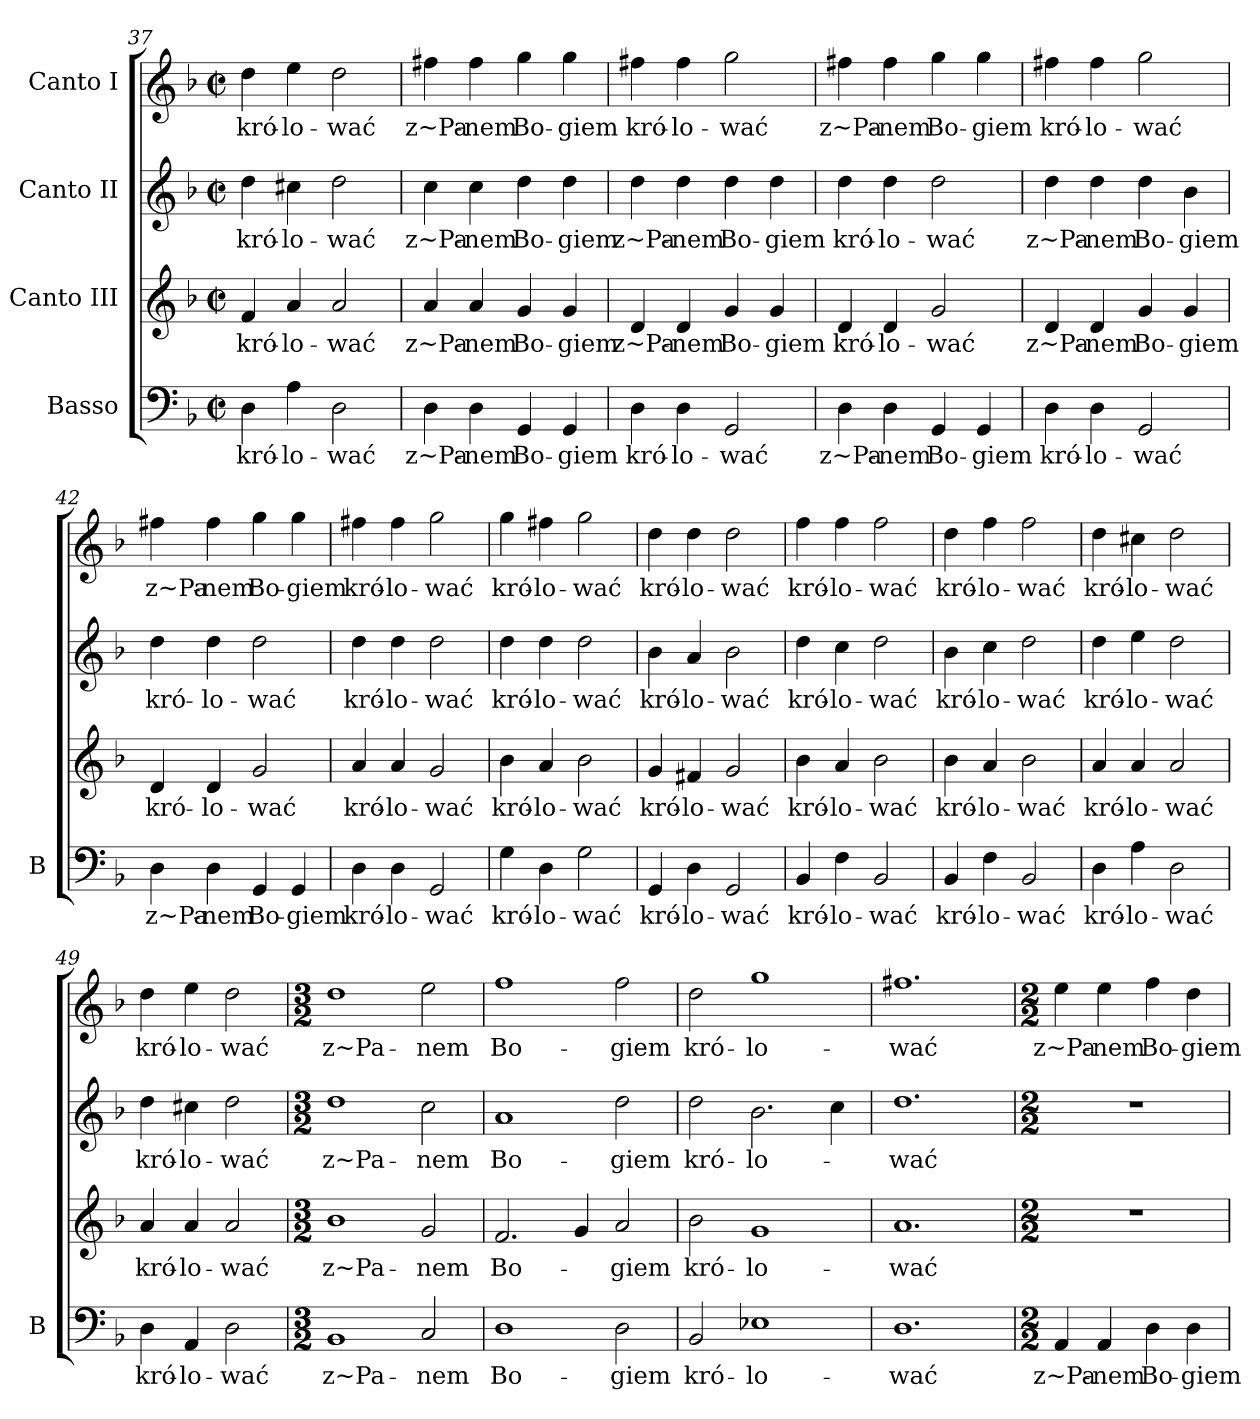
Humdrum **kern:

**kern	**text	**kern	**text	**kern	**text	**kern	**text
*part4	*part4	*part3	*part3	*part2	*part2	*part1	*part1
*staff4	*staff4	*staff3	*staff3	*staff2	*staff2	*staff1	*staff1
*I"Basso	*	*I"Canto III	*	*I"Canto II	*	*I"Canto I	*
*I'B	*	*	*	*	*	*	*
*clefF4	*	*clefG2	*	*clefG2	*	*clefG2	*
*k[b-]	*	*k[b-]	*	*k[b-]	*	*k[b-]	*
*M2/2	*	*M2/2	*	*M2/2	*	*M2/2	*
*met(c|)	*	*met(c|)	*	*met(c|)	*	*met(c|)	*
=37	=37	=37	=37	=37	=37	=37	=37
4D\	kró-	4f/	kró-	4dd\	kró-	4dd\	kró-
4A\	-lo-	4a/	-lo-	4cc#X\	-lo-	4ee\	-lo-
2D\	-wać	2a/	-wać	2dd\	-wać	2dd\	-wać
=38	=38	=38	=38	=38	=38	=38	=38
4D\	z~Pa-	4a/	z~Pa-	4cc\	z~Pa-	4ff#X\	z~Pa-
4D\	-nem	4a/	-nem	4cc\	-nem	4ff#\	-nem
4GG/	Bo-	4g/	Bo-	4dd\	Bo-	4gg\	Bo-
4GG/	-giem	4g/	-giem	4dd\	-giem	4gg\	-giem
=39	=39	=39	=39	=39	=39	=39	=39
4D\	kró-	4d/	z~Pa-	4dd\	z~Pa-	4ff#X\	kró-
4D\	-lo-	4d/	-nem	4dd\	-nem	4ff#\	-lo-
2GG/	-wać	4g/	Bo-	4dd\	Bo-	2gg\	-wać
.	.	4g/	-giem	4dd\	-giem	.	.
=40	=40	=40	=40	=40	=40	=40	=40
4D\	z~Pa-	4d/	kró-	4dd\	kró-	4ff#X\	z~Pa-
4D\	-nem	4d/	-lo-	4dd\	-lo-	4ff#\	-nem
4GG/	Bo-	2g/	-wać	2dd\	-wać	4gg\	Bo-
4GG/	-giem	.	.	.	.	4gg\	-giem
=41	=41	=41	=41	=41	=41	=41	=41
4D\	kró-	4d/	z~Pa-	4dd\	z~Pa-	4ff#X\	kró-
4D\	-lo-	4d/	-nem	4dd\	-nem	4ff#\	-lo-
2GG/	-wać	4g/	Bo-	4dd\	Bo-	2gg\	-wać
.	.	4g/	-giem	4b-\	-giem	.	.
=42	=42	=42	=42	=42	=42	=42	=42
4D\	z~Pa-	4d/	kró-	4dd\	kró-	4ff#X\	z~Pa-
4D\	-nem	4d/	-lo-	4dd\	-lo-	4ff#\	-nem
4GG/	Bo-	2g/	-wać	2dd\	-wać	4gg\	Bo-
4GG/	-giem	.	.	.	.	4gg\	-giem
=43	=43	=43	=43	=43	=43	=43	=43
4D\	kró-	4a/	kró-	4dd\	kró-	4ff#X\	kró-
4D\	-lo-	4a/	-lo-	4dd\	-lo-	4ff#\	-lo-
2GG/	-wać	2g/	-wać	2dd\	-wać	2gg\	-wać
=44	=44	=44	=44	=44	=44	=44	=44
4G\	kró-	4b-\	kró-	4dd\	kró-	4gg\	kró-
4D\	-lo-	4a/	-lo-	4dd\	-lo-	4ff#X\	-lo-
2G\	-wać	2b-\	-wać	2dd\	-wać	2gg\	-wać
=45	=45	=45	=45	=45	=45	=45	=45
4GG/	kró-	4g/	kró-	4b-\	kró-	4dd\	kró-
4D\	-lo-	4f#X/	-lo-	4a/	-lo-	4dd\	-lo-
2GG/	-wać	2g/	-wać	2b-\	-wać	2dd\	-wać
=46	=46	=46	=46	=46	=46	=46	=46
4BB-/	kró-	4b-\	kró-	4dd\	kró-	4ff\	kró-
4F\	-lo-	4a/	-lo-	4cc\	-lo-	4ff\	-lo-
2BB-/	-wać	2b-\	-wać	2dd\	-wać	2ff\	-wać
=47	=47	=47	=47	=47	=47	=47	=47
4BB-/	kró-	4b-\	kró-	4b-\	kró-	4dd\	kró-
4F\	-lo-	4a/	-lo-	4cc\	-lo-	4ff\	-lo-
2BB-/	-wać	2b-\	-wać	2dd\	-wać	2ff\	-wać
=48	=48	=48	=48	=48	=48	=48	=48
4D\	kró-	4a/	kró-	4dd\	kró-	4dd\	kró-
4A\	-lo-	4a/	-lo-	4ee\	-lo-	4cc#X\	-lo-
2D\	-wać	2a/	-wać	2dd\	-wać	2dd\	-wać
=49	=49	=49	=49	=49	=49	=49	=49
4D\	kró-	4a/	kró-	4dd\	kró-	4dd\	kró-
4AA/	-lo-	4a/	-lo-	4cc#X\	-lo-	4ee\	-lo-
2D\	-wać	2a/	-wać	2dd\	-wać	2dd\	-wać
=50	=50	=50	=50	=50	=50	=50	=50
*M3/2	*	*M3/2	*	*M3/2	*	*M3/2	*
1BB-	z~Pa-	1b-	z~Pa-	1dd	z~Pa-	1dd	z~Pa-
2C/	-nem	2g/	-nem	2cc\	-nem	2ee\	-nem
=51	=51	=51	=51	=51	=51	=51	=51
1D	Bo-	2.f/	Bo-	1a	Bo-	1ff	Bo-
.	.	4g/	.	.	.	.	.
2D\	-giem	2a/	-giem	2dd\	-giem	2ff\	-giem
=52	=52	=52	=52	=52	=52	=52	=52
2BB-/	kró-	2b-\	kró-	2dd\	kró-	2dd\	kró-
1E-X	-lo-	1g	-lo-	2.b-\	-lo-	1gg	-lo-
.	.	.	.	4cc\	.	.	.
=53	=53	=53	=53	=53	=53	=53	=53
1.D	-wać	1.a	-wać	1.dd	-wać	1.ff#X	-wać
=54	=54	=54	=54	=54	=54	=54	=54
*M2/2	*	*M2/2	*	*M2/2	*	*M2/2	*
4AA/	z~Pa-	1r	.	1r	.	4ee\	z~Pa-
4AA/	-nem	.	.	.	.	4ee\	-nem
4D\	Bo-	.	.	.	.	4ff\	Bo-
4D\	-giem	.	.	.	.	4dd\	-giem
=	=	=	=	=	=	=	=
*-	*-	*-	*-	*-	*-	*-	*-
